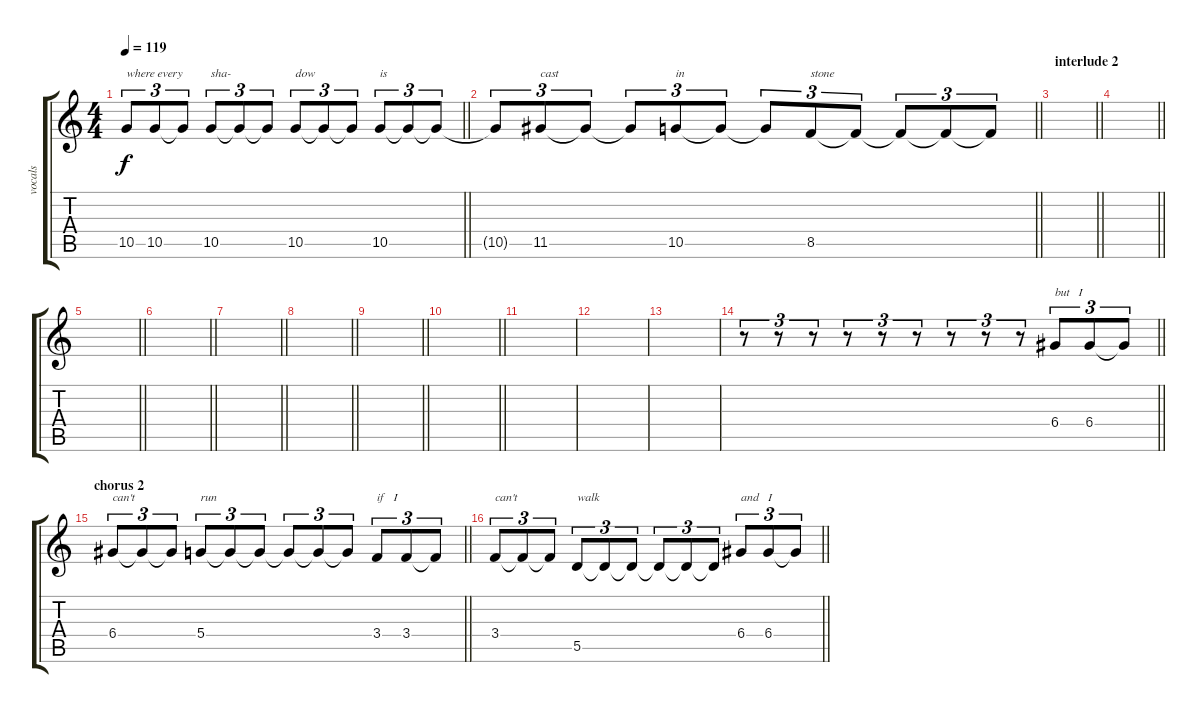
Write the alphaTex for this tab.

\track ("vocals" "vocals") {instrument overdrivenguitar}
\staff {score tabs}
\tuning (E4 B3 G3 D3 A2 E2) {hide}
\ts (4 4)
\tempo 119
\clef g2
\barLineRight lightlight
\ks c
10.5.8{tu (3 2) txt "where every" dy f} 10.5.8{tu (3 2)} 10.5{t}.8{tu (3 2)} 10.5.8{tu (3 2) txt "sha-"} 10.5{t}.8{tu (3 2)} 10.5{t}.8{tu (3 2)} 10.5.8{tu (3 2) txt "dow"} 10.5{t}.8{tu (3 2)} 10.5{t}.8{tu (3 2)} 10.5.8{tu (3 2) txt "is"} 10.5{t}.8{tu (3 2)} 10.5{t}.8{tu (3 2)} |
\barLineRight lightlight
10.5{t}.8{tu (3 2)} 11.5.8{tu (3 2) txt "cast"} 11.5{t}.8{tu (3 2)} 11.5{t}.8{tu (3 2)} 10.5.8{tu (3 2) txt "in"} 10.5{t}.8{tu (3 2)} 10.5{t}.8{tu (3 2)} 8.5.8{tu (3 2) txt "stone"} 8.5{t}.8{tu (3 2)} 8.5{t}.8{tu (3 2)} 8.5{t}.8{tu (3 2)} 8.5{t}.8{tu (3 2)} |
\section ("" "interlude 2")
\barLineRight lightlight
|
\barLineRight lightlight
|
\barLineRight lightlight
|
\barLineRight lightlight
|
\barLineRight lightlight
|
\barLineRight lightlight
|
\barLineRight lightlight
|
\barLineRight lightlight
|
|
|
|
\barLineRight lightlight
r.8{tu (3 2)} r.8{tu (3 2)} r.8{tu (3 2)} r.8{tu (3 2)} r.8{tu (3 2)} r.8{tu (3 2)} r.8{tu (3 2)} r.8{tu (3 2)} r.8{tu (3 2)} 6.4.8{tu (3 2) txt "but   I"} 6.4.8{tu (3 2)} 6.4{t}.8{tu (3 2)} |
\section ("" "chorus 2")
\barLineRight lightlight
6.4.8{tu (3 2) txt "can't "} 6.4{t}.8{tu (3 2)} 6.4{t}.8{tu (3 2)} 5.4.8{tu (3 2) txt "run"} 5.4{t}.8{tu (3 2)} 5.4{t}.8{tu (3 2)} 5.4{t}.8{tu (3 2)} 5.4{t}.8{tu (3 2)} 5.4{t}.8{tu (3 2)} 3.4.8{tu (3 2) txt "if   I"} 3.4.8{tu (3 2)} 3.4{t}.8{tu (3 2)} |
\barLineRight lightlight
3.4.8{tu (3 2) txt "can't  "} 3.4{t}.8{tu (3 2)} 3.4{t}.8{tu (3 2)} 5.5.8{tu (3 2) txt "walk"} 5.5{t}.8{tu (3 2)} 5.5{t}.8{tu (3 2)} 5.5{t}.8{tu (3 2)} 5.5{t}.8{tu (3 2)} 5.5{t}.8{tu (3 2)} 6.4.8{tu (3 2) txt "and   I"} 6.4.8{tu (3 2)} 6.4{t}.8{tu (3 2)}
